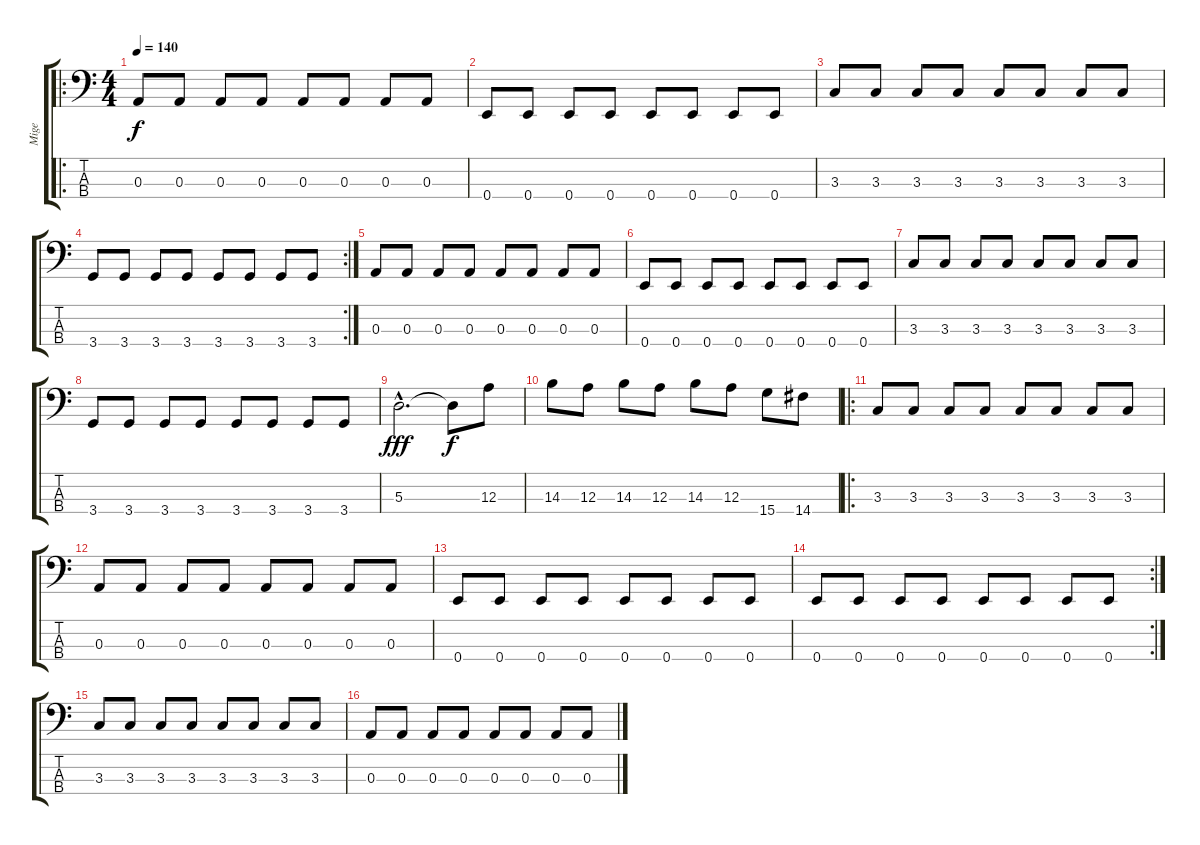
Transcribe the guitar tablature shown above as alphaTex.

\track ("Mige" "Mige") {instrument electricbassfinger}
\staff {score tabs}
\tuning (G2 D2 A1 E1) {hide}
\ro
\ts (4 4)
\tempo 140
\clef f4
\ks c
0.3.8{dy f} 0.3.8 0.3.8 0.3.8 0.3.8 0.3.8 0.3.8 0.3.8 |
0.4.8 0.4.8 0.4.8 0.4.8 0.4.8 0.4.8 0.4.8 0.4.8 |
3.3.8 3.3.8 3.3.8 3.3.8 3.3.8 3.3.8 3.3.8 3.3.8 |
\rc 2
3.4.8 3.4.8 3.4.8 3.4.8 3.4.8 3.4.8 3.4.8 3.4.8 |
0.3.8 0.3.8 0.3.8 0.3.8 0.3.8 0.3.8 0.3.8 0.3.8 |
0.4.8 0.4.8 0.4.8 0.4.8 0.4.8 0.4.8 0.4.8 0.4.8 |
3.3.8 3.3.8 3.3.8 3.3.8 3.3.8 3.3.8 3.3.8 3.3.8 |
3.4.8 3.4.8 3.4.8 3.4.8 3.4.8 3.4.8 3.4.8 3.4.8 |
5.3{hac}.2{d dy fff} 5.3{t}.8{dy f} 12.3.8 |
14.3.8{volume 16} 12.3.8 14.3.8 12.3.8 14.3.8 12.3.8 15.4.8 14.4.8 |
\ro
3.3.8 3.3.8 3.3.8 3.3.8 3.3.8 3.3.8 3.3.8 3.3.8 |
0.3.8 0.3.8 0.3.8 0.3.8 0.3.8 0.3.8 0.3.8 0.3.8 |
0.4.8 0.4.8 0.4.8 0.4.8 0.4.8 0.4.8 0.4.8 0.4.8 |
\rc 2
0.4.8 0.4.8 0.4.8 0.4.8 0.4.8 0.4.8 0.4.8 0.4.8 |
3.3.8 3.3.8 3.3.8 3.3.8 3.3.8 3.3.8 3.3.8 3.3.8 |
0.3.8 0.3.8 0.3.8 0.3.8 0.3.8 0.3.8 0.3.8 0.3.8
